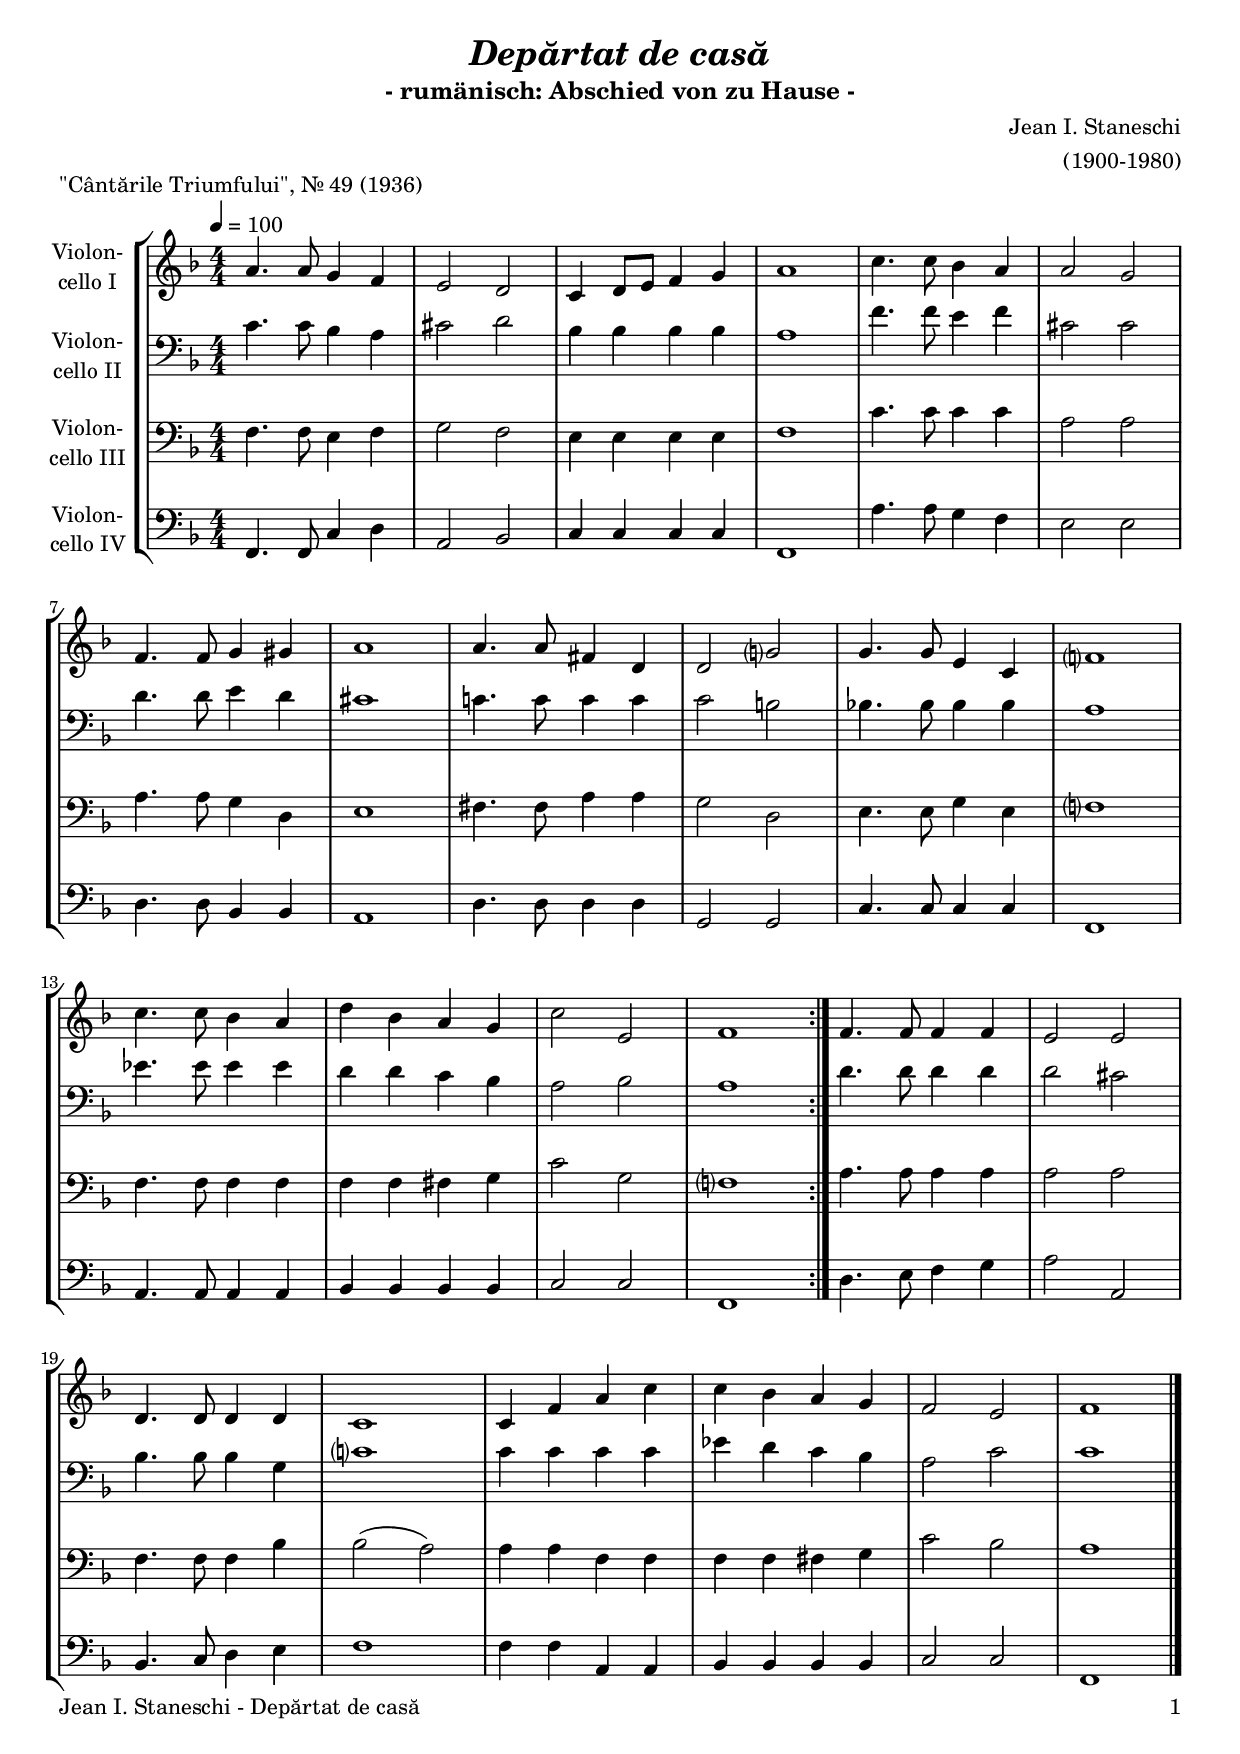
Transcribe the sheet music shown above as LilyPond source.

\version "2.24.4"
\include "deutsch.ly"
  
#(set-global-staff-size 19)

\header {
  title     = \markup \bold \italic "Depărtat de casă"
  subtitle  = "- rumänisch: Abschied von zu Hause -"
  composer  = "Jean I. Staneschi"
  arranger  = "(1900-1980)"
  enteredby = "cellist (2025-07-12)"
  piece     = "\"Cântările Triumfului\", Nr. 49 (1936)"
}

voiceconsts = {
  \key g \major
  \time 4/4
  \clef "bass"
  \numericTimeSignature
  \compressEmptyMeasures
% Set default beaming for all staves
%  \set Timing.beamExceptions = #'()
%  \set Timing.baseMoment     = #(ly:make-moment 1 4)
%  \set Timing.beatStructure  = #'(1 1 1)
  \tempo 4=100
}

mivl = "violin"
miva = "viola"
mivc = "cello"

va = \relative c'' {
  \voiceconsts
  \clef "treble"
  
  \repeat volta 2 {
    h4. h8 a4 g
    fis2 e
    d4 e8 fis g4 a
    h1
    d4. d8 c4 h
    h2 a

    g4. g8 a4 ais
    h1
    h4. h8 gis4 e
    e2 a?
    a4. a8 fis4 d
    g?1

    d'4. d8 c4 h
    e c h a
    d2 fis,
    g1
  }
  g4. g8 g4 g
  fis2 fis

  e4. e8 e4 e
  d1
  d4 g h d
  d c h a
  g2 fis
  g1 \bar "|."
}

vb = \relative c' {
  \voiceconsts
  
  \repeat volta 2 {
    d4. d8 c4 h
    dis2 e
    c4 c c c
    h1
    g'4. g8 fis4 g
    dis2 dis

    e4. e8 fis4 e
    dis1
    d!4. d8 d4 d
    d2 cis
    c!4. c8 c4 c
    h1

    f'4. f8 f4 f
    e e d c
    h2 c
    h1
  }
  e4. e8 e4 e
  e2 dis

  c4. c8 c4 a
  d?1
  d4 d d d
  f e d c
  h2 d
  d1 \bar "|."
}

vc = \relative c' {
  \voiceconsts
  
  \repeat volta 2 {
    g4. g8 fis4 g
    a2 g
    fis4 fis fis fis
    g1
    d'4. d8 d4 d
    h2 h

    h4. h8 a4 e
    fis1
    gis4. gis8 h4 h
    a2 e
    fis4. fis8 a4 fis
    g?1

    g4. g8 g4 g
    g g gis a
    d2 a
    g?1
  }
  h4. h8 h4 h
  h2 h
  
  g4. g8 g4 c
  c2( h)
  h4 h g g
  g g gis a
  d2 c
  h1 \bar "|."
}

vd = \relative c {
  \voiceconsts
  
  \repeat volta 2 {
    g4. g8 d'4 e
    h2 c
    d4 d d d
    g,1
    h'4. h8 a4 g
    fis2 fis

    e4. e8 c4 c
    h1
    e4. e8 e4 e
    a,2 a
    d4. d8 d4 d
    g,1

    h4. h8 h4 h
    c c c c
    d2 d
    g,1
  }
  e'4. fis8 g4 a
  h2 h,

  c4. d8 e4 fis
  g1
  g4 g h, h
  c c c c
  d2 d
  g,1 \bar "|."
}


music = \new StaffGroup <<
      \new Staff {
	\set Staff.midiInstrument = \mivc
	\set Staff.instrumentName = \markup \center-column { "Violon-" "cello I" }
	\transpose g f { \va }
      }

      \new Staff {
	\set Staff.midiInstrument = \mivc
	\set Staff.instrumentName = \markup \center-column { "Violon-" "cello II" }
	\transpose g f { \vb }
      }

      \new Staff {
	\set Staff.midiInstrument = \mivc
	\set Staff.instrumentName = \markup \center-column { "Violon-" "cello III" }
	\transpose g f { \vc }
      }

      \new Staff {
	\set Staff.midiInstrument = \mivc
	\set Staff.instrumentName = \markup \center-column { "Violon-" "cello IV" }
	\transpose g f { \vd }
      }
>>

\book {
  \paper {
    print-page-number = ##t
    print-first-page-number = ##t
    ragged-last-bottom = ##f
    oddHeaderMarkup = \markup \null
    evenHeaderMarkup = \markup \null
    oddFooterMarkup = \markup {
      \fill-line {
        \if \should-print-page-number
        "Jean I. Staneschi - Depărtat de casă" \fromproperty #'page:page-number-string
      }
    }
    evenFooterMarkup = \oddFooterMarkup
  } \score {
    \music
    \layout {}
  }

  \score {
    \unfoldRepeats \music

    \midi {
      \context {
        \Score
      }
    }
  }
}
